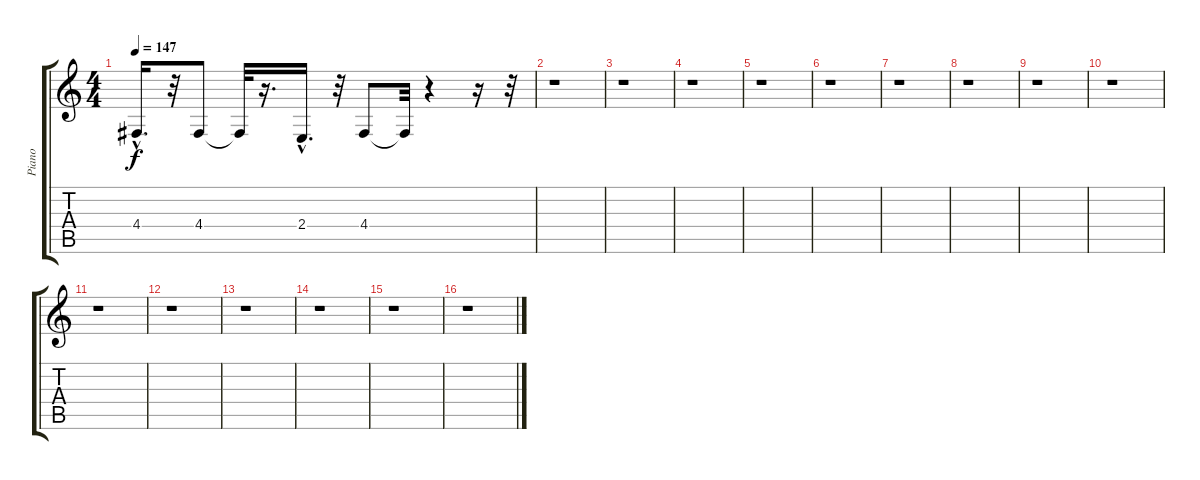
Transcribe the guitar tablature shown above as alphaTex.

\track ("Piano" "Piano") {instrument acousticgrandpiano}
\staff {score tabs}
\tuning (E4 B3 G3 D3 A2 E2) {hide}
\ts (4 4)
\tempo 147
\clef g2
\ks c
4.4{hac t}.16{d dy f} r.32 4.4.8 4.4{t}.32 r.16{d} 2.4{hac}.16{d} r.32 4.4.8 4.4{t}.32 r.4 r.16 r.32 |
r.1 |
r.1 |
r.1 |
r.1 |
r.1 |
r.1 |
r.1 |
r.1 |
r.1 |
r.1 |
r.1 |
r.1 |
r.1 |
r.1 |
r.1
